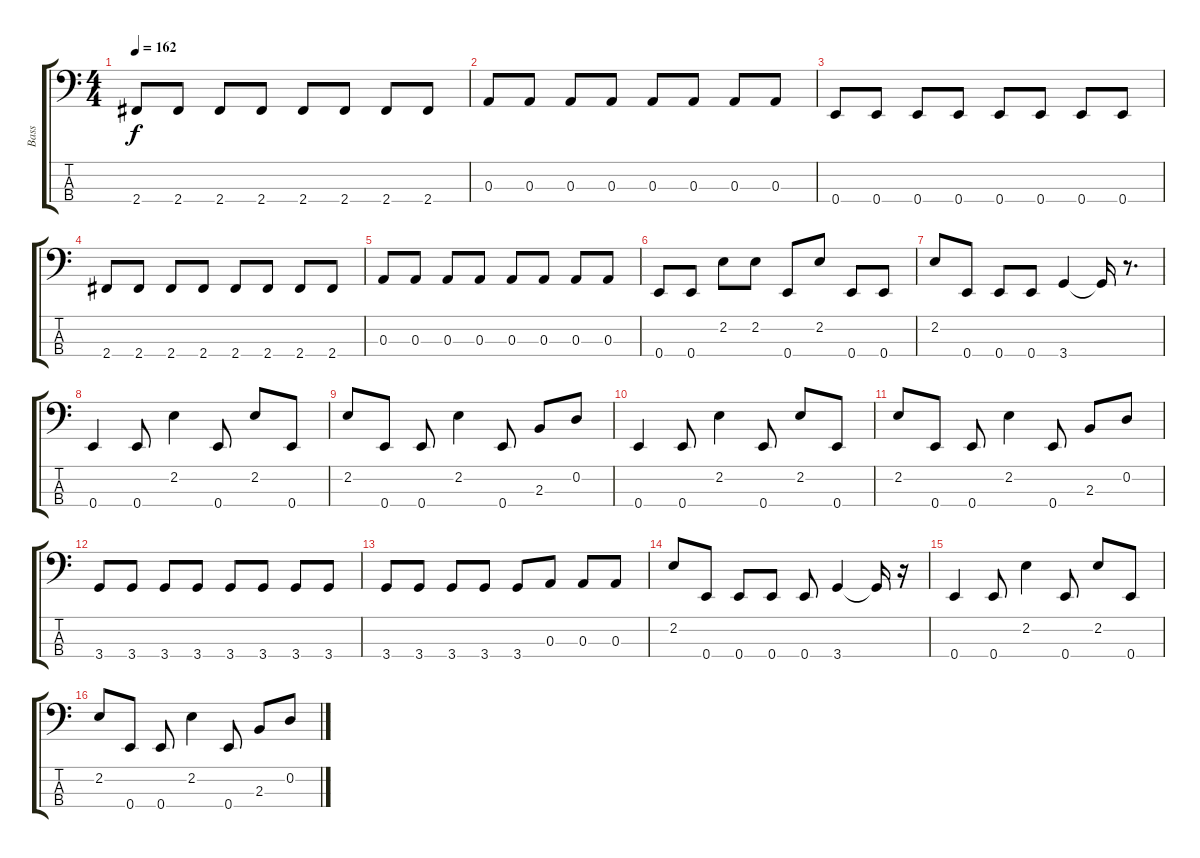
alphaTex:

\track ("Bass" "Bass") {instrument electricbassfinger}
\staff {score tabs}
\tuning (G2 D2 A1 E1) {hide}
\ts (4 4)
\tempo 162
\clef f4
\ks c
2.4.8{dy f} 2.4.8 2.4.8 2.4.8 2.4.8 2.4.8 2.4.8 2.4.8 |
0.3.8 0.3.8 0.3.8 0.3.8 0.3.8 0.3.8 0.3.8 0.3.8 |
0.4.8 0.4.8 0.4.8 0.4.8 0.4.8 0.4.8 0.4.8 0.4.8 |
2.4.8 2.4.8 2.4.8 2.4.8 2.4.8 2.4.8 2.4.8 2.4.8 |
0.3.8 0.3.8 0.3.8 0.3.8 0.3.8 0.3.8 0.3.8 0.3.8 |
0.4.8 0.4.8 2.2.8 2.2.8 0.4.8 2.2.8 0.4.8 0.4.8 |
2.2.8 0.4.8 0.4.8 0.4.8 3.4.4 3.4{t}.16 r.8{d} |
0.4.4 0.4.8 2.2.4 0.4.8 2.2.8 0.4.8 |
2.2.8 0.4.8 0.4.8 2.2.4 0.4.8 2.3.8 0.2.8 |
0.4.4 0.4.8 2.2.4 0.4.8 2.2.8 0.4.8 |
2.2.8 0.4.8 0.4.8 2.2.4 0.4.8 2.3.8 0.2.8 |
3.4.8 3.4.8 3.4.8 3.4.8 3.4.8 3.4.8 3.4.8 3.4.8 |
3.4.8 3.4.8 3.4.8 3.4.8 3.4.8 0.3.8 0.3.8 0.3.8 |
2.2.8 0.4.8 0.4.8 0.4.8 0.4.8 3.4.4 3.4{t}.16 r.16 |
0.4.4 0.4.8 2.2.4 0.4.8 2.2.8 0.4.8 |
2.2.8 0.4.8 0.4.8 2.2.4 0.4.8 2.3.8 0.2.8
